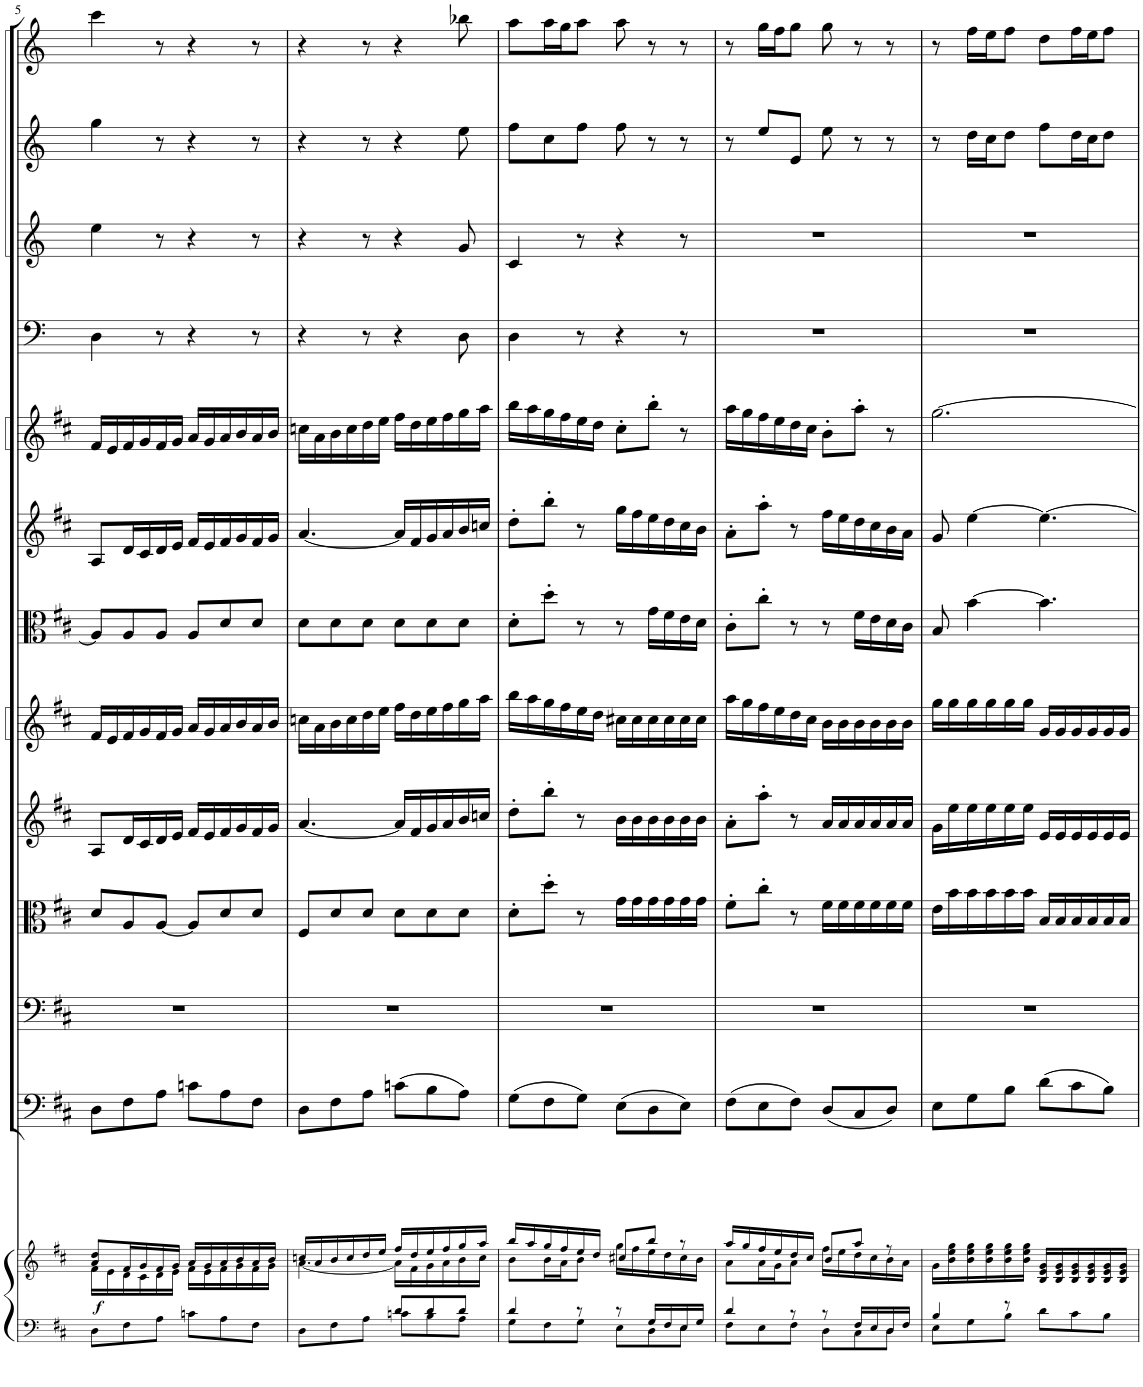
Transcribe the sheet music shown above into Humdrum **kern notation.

**kern	**kern	**dynam	**kern	**kern	**kern	**kern	**kern	**kern	**kern	**kern	**kern	**kern	**kern	**kern
*part13	*part13	*part13	*part12	*part11	*part10	*part9	*part8	*part7	*part6	*part5	*part4	*part3	*part2	*part1
*staff14	*staff13	*staff13/14	*staff12	*staff11	*staff10	*staff9	*staff8	*staff7	*staff6	*staff5	*staff4	*staff3	*staff2	*staff1
*I"Piano reduction	*	*	*I"Continuo	*I"Soprano, Alto, Tenore, Basso in unisono	*I"Viola	*I"Violino II	*I"Violino I	*I"Taille	*I"Oboe d'amore II	*I"Oboe d'amore I	*I"Timpani	*I"Tromba III (D)	*I"Tromba II (D)	*I"Tromba I (D)
*I'Pno	*	*	*	*	*	*	*	*	*I'Ob	*I'Ob	*I'Timp	*	*	*
!!LO:PB:g=z
*clefF4	*clefG2	*	*clefF4	*clefF4	*clefC3	*clefG2	*clefG2	*clefC3	*clefG2	*clefG2	*clefF4	*clefG2	*clefG2	*clefG2
*	*	*	*	*	*	*	*	*Trd4c7	*	*	*	*Trd-1c-2	*Trd-1c-2	*Trd-1c-2
*k[f#c#]	*k[f#c#]	*	*k[f#c#]	*k[f#c#]	*k[f#c#]	*k[f#c#]	*k[f#c#]	*k[f#c#]	*k[f#c#]	*k[f#c#]	*k[]	*k[]	*k[]	*k[]
*M6/8	*M6/8	*	*M6/8	*M6/8	*M6/8	*M6/8	*M6/8	*M6/8	*M6/8	*M6/8	*M6/8	*M6/8	*M6/8	*M6/8
=5	=5	=5	=5	=5	=5	=5	=5	=5	=5	=5	=5	=5	=5	=5
*	*^	*	*	*	*	*	*	*	*	*	*	*	*	*
!	!	!	!LO:DY:b	!	!	!	!	!	!	!	!	!	!	!	!
8D\L	8a/ 8dd/L	16f#\LL	f	8D\L	2.r	8d/L	8A/L	16f#/LL	8A/L]	8A/L	16f#/LL	4D\	4ee\	4gg\	4ccc\
.	.	16e\	.	.	.	.	.	16e/	.	.	16e/	.	.	.	.
8F#\	16f#/L	16d\	.	8F#\	.	8A/	16d/L	16f#/	8A/	16d/L	16f#/	.	.	.	.
.	16g/	16c#\	.	.	.	.	16c#/	16g/	.	16c#/	16g/	.	.	.	.
8A\J	16f#/	16d\	.	8A\J	.	[8A/J	16d/	16f#/	8A/J	16d/	16f#/	8r	8r	8r	8r
.	16g/JJ	16e\JJ	.	.	.	.	16e/JJ	16g/JJ	.	16e/JJ	16g/JJ	.	.	.	.
8cn\L	16a/LL	16f#\LL	.	8cn\L	.	8A/L]	16f#/LL	16a/LL	8A/L	16f#/LL	16a/LL	4r	4r	4r	4r
.	16g/	16e\	.	.	.	.	16e/	16g/	.	16e/	16g/	.	.	.	.
8A\	16a/	16f#\	.	8A\	.	8d/	16f#/	16a/	8d/	16f#/	16a/	.	.	.	.
.	16b/	16g\	.	.	.	.	16g/	16b/	.	16g/	16b/	.	.	.	.
8F#\J	16a/	16f#\	.	8F#\J	.	8d/J	16f#/	16a/	8d/J	16f#/	16a/	8r	8r	8r	8r
.	16b/JJ	16g\JJ	.	.	.	.	16g/JJ	16b/JJ	.	16g/JJ	16b/JJ	.	.	.	.
=6	=6	=6	=6	=6	=6	=6	=6	=6	=6	=6	=6	=6	=6	=6	=6
*^	*	*	*	*	*	*	*	*	*	*	*	*	*	*	*
4.ryy	8D\L	16ccn/LL	[4.a\	.	8D\L	2.r	8F#/L	[4.a/	16ccn\LL	8d\L	[4.a/	16ccn\LL	4r	4r	4r	4r
.	.	16a/	.	.	.	.	.	.	16a\	.	.	16a\	.	.	.	.
.	8F#\	16b/	.	.	8F#\	.	8d/	.	16b\	8d\	.	16b\	.	.	.	.
.	.	16cc/	.	.	.	.	.	.	16cc\	.	.	16cc\	.	.	.	.
.	8A\J	16dd/	.	.	8A\J	.	8d/J	.	16dd\	8d\J	.	16dd\	8r	8r	8r	8r
.	.	16ee/JJ	.	.	.	.	.	.	16ee\JJ	.	.	16ee\JJ	.	.	.	.
8d/L	8cn\L	16ff#/LL	16a\LL]	.	(8cn\L	.	8d\L	16a/LL]	16ff#\LL	8d\L	16a/LL]	16ff#\LL	4r	4r	4r	4r
.	.	16dd/	16f#\	.	.	.	.	16f#/	16dd\	.	16f#/	16dd\	.	.	.	.
8d/	8B\	16ee/	16g\	.	8B\	.	8d\	16g/	16ee\	8d\	16g/	16ee\	.	.	.	.
.	.	16ff#/	16a\	.	.	.	.	16a/	16ff#\	.	16a/	16ff#\	.	.	.	.
8d/J	8A\J	16gg/	16b\	.	8A\J)	.	8d\J	16b/	16gg\	8d\J	16b/	16gg\	8D\	8g/	8ee\	8bb-X\
.	.	16aa/JJ	16cc\JJ	.	.	.	.	16ccn/JJ	16aa\JJ	.	16ccn/JJ	16aa\JJ	.	.	.	.
=7	=7	=7	=7	=7	=7	=7	=7	=7	=7	=7	=7	=7	=7	=7	=7	=7
4d/	8G\L	16bb/LL	8b\L	.	(8G\L	2.r	8d'\L	8dd'\L	16bb\LL	8d'\L	8dd'\L	16bb\LL	4D\	4c/	8ff\L	8aa\L
.	.	16aa/	.	.	.	.	.	.	16aa\	.	.	16aa\	.	.	.	.
.	8F#\	16gg/	16b\L	.	8F#\	.	8dd'\J	8bb'\J	16gg\	8dd'\J	8bb'\J	16gg\	.	.	8cc\	16aa\L
.	.	16ff#/	16a\J	.	.	.	.	.	16ff#\	.	.	16ff#\	.	.	.	16gg\J
8r	8G\J	16ee/	8b\J	.	8G\J)	.	8r	8r	16ee\	8r	8r	16ee\	8r	8r	8ff\J	8aa\J
.	.	16dd/JJ	.	.	.	.	.	.	16dd\JJ	.	.	16dd\JJ	.	.	.	.
8r	8E\L	8cc#X/L	16gg\LL	.	(8E\L	.	16g\LL	16b\LL	16cc#X\LL	8r	16gg\LL	8cc#'\L	4r	4r	8ff\	8aa\
.	.	.	16ff#\	.	.	.	16g\	16b\	16cc#\	.	16ff#\	.	.	.	.	.
16G/LL	8D\	8bb/J	16ee\	.	8D\	.	16g\	16b\	16cc#\	16g\LL	16ee\	8bb'\J	.	.	8r	8r
16F#/	.	.	16dd\	.	.	.	16g\	16b\	16cc#\	16f#\	16dd\	.	.	.	.	.
16E/	8E\J	8r	16cc#\	.	8E\J)	.	16g\	16b\	16cc#\	16e\	16cc#\	8r	8r	8r	8r	8r
16G/JJ	.	.	16b\JJ	.	.	.	16g\JJ	16b\JJ	16cc#\JJ	16d\JJ	16b\JJ	.	.	.	.	.
=8	=8	=8	=8	=8	=8	=8	=8	=8	=8	=8	=8	=8	=8	=8	=8	=8
4d/	8F#\L	16aa/LL	8a\L	.	(8F#\L	2.r	8f#'\L	8a'\L	16aa\LL	8c#'\L	8a'\L	16aa\LL	2.r	2.r	8r	8r
.	.	16gg/	.	.	.	.	.	.	16gg\	.	.	16gg\	.	.	.	.
.	8E\	16ff#/	16a\L	.	8E\	.	8cc#'\J	8aa'\J	16ff#\	8cc#'\J	8aa'\J	16ff#\	.	.	8ee/L	16gg\LL
.	.	16ee/	16g\J	.	.	.	.	.	16ee\	.	.	16ee\	.	.	.	16ff\J
8r	8F#\J	16dd/	8a\J	.	8F#\J)	.	8r	8r	16dd\	8r	8r	16dd\	.	.	8e/J	8gg\J
.	.	16cc#/JJ	.	.	.	.	.	.	16cc#\JJ	.	.	16cc#\JJ	.	.	.	.
8r	8D\L	8b/L	16ff#\LL	.	(8D/L	.	16f#\LL	16a/LL	16b\LL	8r	16ff#\LL	8b'\L	.	.	8ee\	8gg\
.	.	.	16ee\	.	.	.	16f#\	16a/	16b\	.	16ee\	.	.	.	.	.
16F#/LL	8C#\	8aa/J	16dd\	.	8C#/	.	16f#\	16a/	16b\	16f#\LL	16dd\	8aa'\J	.	.	8r	8r
16E/	.	.	16cc#\	.	.	.	16f#\	16a/	16b\	16e\	16cc#\	.	.	.	.	.
16D/	8D\J	8r	16b\	.	8D/J)	.	16f#\	16a/	16b\	16d\	16b\	8r	.	.	8r	8r
16F#/JJ	.	.	16a\JJ	.	.	.	16f#\JJ	16a/JJ	16b\JJ	16c#\JJ	16a\JJ	.	.	.	.	.
*	*	*v	*v	*	*	*	*	*	*	*	*	*	*	*	*	*
=9	=9	=9	=9	=9	=9	=9	=9	=9	=9	=9	=9	=9	=9	=9	=9
4B/	8E\L	16g\LL	.	8E\L	2.r	16e\LL	16g\LL	16gg\LL	8B/	8g/	[2.gg\	2.r	2.r	8r	8r
.	.	16b\ 16ee\ 16gg\	.	.	.	16b\	16ee\	16gg\	.	.	.	.	.	.	.
.	8G\	16b\ 16ee\ 16gg\	.	8G\	.	16b\	16ee\	16gg\	[4b\	[4ee\	.	.	.	16dd\LL	16ff\LL
.	.	16b\ 16ee\ 16gg\	.	.	.	16b\	16ee\	16gg\	.	.	.	.	.	16cc\J	16ee\J
8r	8B\J	16b\ 16ee\ 16gg\	.	8B\J	.	16b\	16ee\	16gg\	.	.	.	.	.	8dd\J	8ff\J
.	.	16b\ 16ee\ 16gg\JJ	.	.	.	16b\JJ	16ee\JJ	16gg\JJ	.	.	.	.	.	.	.
4.ryy	8d\L	16B/ 16e/ 16g/LL	.	(8d\L	.	16B/LL	16e/LL	16g/LL	4.b\]	4.ee\_	.	.	.	8ff\L	8dd\L
.	.	16B/ 16e/ 16g/	.	.	.	16B/	16e/	16g/	.	.	.	.	.	.	.
.	8c#\	16B/ 16e/ 16g/	.	8c#\	.	16B/	16e/	16g/	.	.	.	.	.	16dd\L	16ff\L
.	.	16B/ 16e/ 16g/	.	.	.	16B/	16e/	16g/	.	.	.	.	.	16cc\J	16ee\J
.	8B\J	16B/ 16e/ 16g/	.	8B\J)	.	16B/	16e/	16g/	.	.	.	.	.	8dd\J	8ff\J
.	.	16B/ 16e/ 16g/JJ	.	.	.	16B/JJ	16e/JJ	16g/JJ	.	.	.	.	.	.	.
*v	*v	*	*	*	*	*	*	*	*	*	*	*	*	*	*
=	=	=	=	=	=	=	=	=	=	=	=	=	=	=
*-	*-	*-	*-	*-	*-	*-	*-	*-	*-	*-	*-	*-	*-	*-
